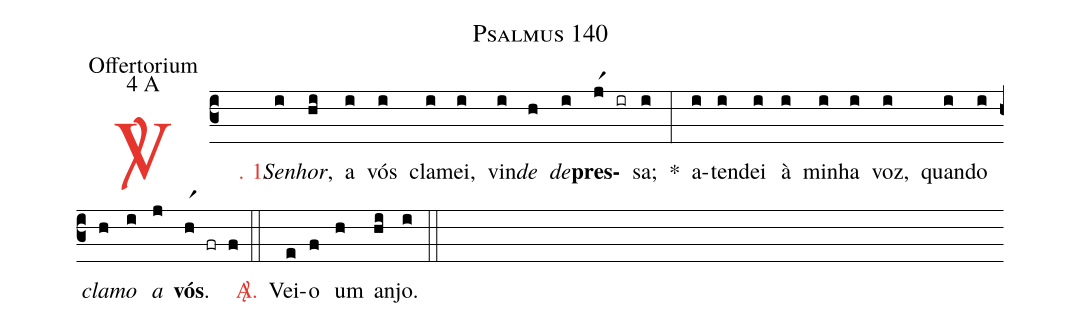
name: Psalmus 140;
office-part: Offertorium;
mode: 4;
mode-differentia: A;
%%
(c3)

<c><sp>V/</sp>. 1.</c>() <i>Se</i>(i)<i>nhor</i>,(hi) a(i) vós(i) cla(i)mei,(i) vin(i)<i>de</i>(h) <i>de</i>(i)<b>pres</b>(jr1 ir)sa;(i) *(:) a(i)ten(i)dei(i) à(i) mi(i)nha(i) voz,(i) quan(i)do(i) <i>cla</i>(h)<i>mo</i>(i) <i>a</i>(j) <b>vós</b>.(hr1 fr f)

(::)

<nlba><c><sp>A/</sp>.</c>() Vei</nlba>(e)o(f) um(h) an(hi)jo.(i)
(::)
